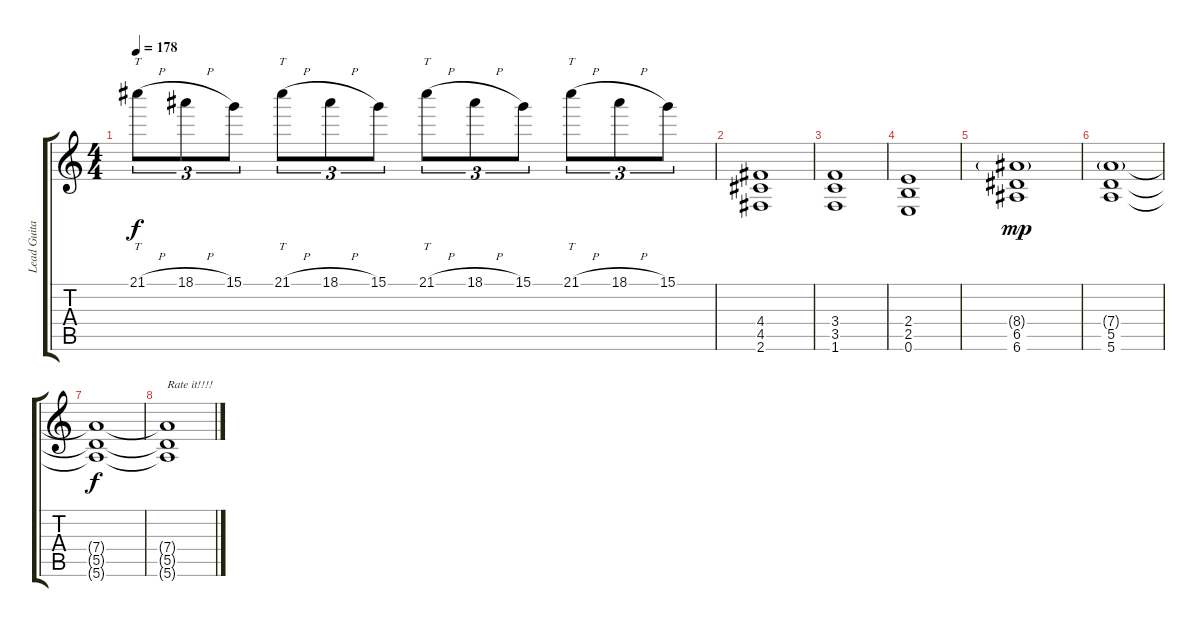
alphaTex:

\track ("Lead Guitar" "Lead Guita") {instrument distortionguitar}
\staff {score tabs}
\tuning (E4 B3 G3 D3 A2 E2) {hide}
\ts (4 4)
\tempo 178
\clef g2
\ks c
21.1{h}.8{tt tu (3 2) dy f} 18.1{h}.8{tu (3 2)} 15.1.8{tu (3 2)} 21.1{h}.8{tt tu (3 2)} 18.1{h}.8{tu (3 2)} 15.1.8{tu (3 2)} 21.1{h}.8{tt tu (3 2)} 18.1{h}.8{tu (3 2)} 15.1.8{tu (3 2)} 21.1{h}.8{tt tu (3 2)} 18.1{h}.8{tu (3 2)} 15.1.8{tu (3 2)} |
(4.4 4.5 2.6).1 |
(3.4 3.5 1.6).1 |
(2.4 2.5 0.6).1 |
(8.4{g} 6.5 6.6).1{dy mp} |
(7.4{g} 5.5 5.6).1{volume 3} |
(7.4{t} 5.5{t} 5.6{t}).1{dy f} |
(7.4{t} 5.5{t} 5.6{t}).1{txt "Rate it!!!!"}
